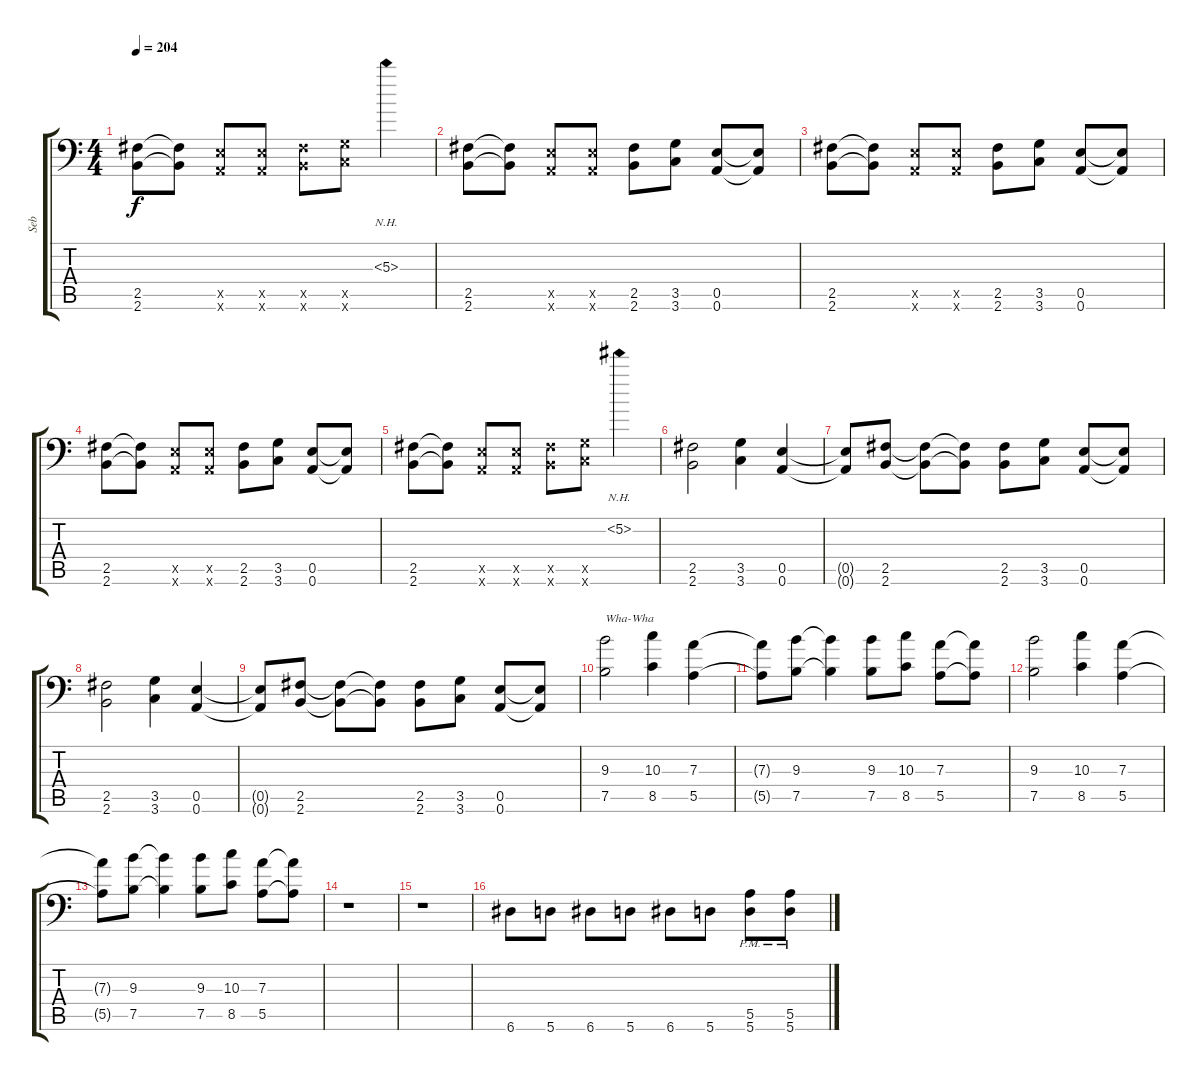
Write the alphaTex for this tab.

\track ("Seb" "Seb") {instrument distortionguitar}
\staff {score tabs}
\tuning (B3 Gb3 D3 A2 E2 A1) {hide}
\ts (4 4)
\tempo 204
\clef f4
\ks c
(2.5 2.6).8{dy f} (2.5{t} 2.6{t}).8 (0.5{x} 0.6{x}).8 (0.5{x} 0.6{x}).8 (2.5{x} 2.6{x}).8 (3.5{x} 3.6{x}).8 5.3{nh}.4 |
(2.5 2.6).8 (2.5{t} 2.6{t}).8 (0.5{x} 0.6{x}).8 (0.5{x} 0.6{x}).8 (2.5 2.6).8 (3.5 3.6).8 (0.5 0.6).8 (0.5{t} 0.6{t}).8 |
(2.5 2.6).8 (2.5{t} 2.6{t}).8 (0.5{x} 0.6{x}).8 (0.5{x} 0.6{x}).8 (2.5 2.6).8 (3.5 3.6).8 (0.5 0.6).8 (0.5{t} 0.6{t}).8 |
(2.5 2.6).8 (2.5{t} 2.6{t}).8 (0.5{x} 0.6{x}).8 (0.5{x} 0.6{x}).8 (2.5 2.6).8 (3.5 3.6).8 (0.5 0.6).8 (0.5{t} 0.6{t}).8 |
(2.5 2.6).8 (2.5{t} 2.6{t}).8 (0.5{x} 0.6{x}).8 (0.5{x} 0.6{x}).8 (2.5{x} 2.6{x}).8 (3.5{x} 3.6{x}).8 5.2{nh}.4 |
(2.5 2.6).2 (3.5 3.6).4 (0.5 0.6).4 |
(0.5{t} 0.6{t}).8 (2.5 2.6).8 (2.5{t} 2.6{t}).8 (2.5{t} 2.6{t}).8 (2.5 2.6).8 (3.5 3.6).8 (0.5 0.6).8 (0.5{t} 0.6{t}).8 |
(2.5 2.6).2 (3.5 3.6).4 (0.5 0.6).4 |
(0.5{t} 0.6{t}).8 (2.5 2.6).8 (2.5{t} 2.6{t}).8 (2.5{t} 2.6{t}).8 (2.5 2.6).8 (3.5 3.6).8 (0.5 0.6).8 (0.5{t} 0.6{t}).8 |
(9.3 7.5).2{txt "Wha-Wha"} (10.3 8.5).4 (7.3 5.5).4 |
(7.3{t} 5.5{t}).8 (9.3 7.5).8 (9.3{t} 7.5{t}).4 (9.3 7.5).8 (10.3 8.5).8 (7.3 5.5).8 (7.3{t} 5.5{t}).8 |
(9.3 7.5).2 (10.3 8.5).4 (7.3 5.5).4 |
(7.3{t} 5.5{t}).8 (9.3 7.5).8 (9.3{t} 7.5{t}).4 (9.3 7.5).8 (10.3 8.5).8 (7.3 5.5).8 (7.3{t} 5.5{t}).8 |
r.1 |
r.1 |
6.6.8 5.6.8 6.6.8 5.6.8 6.6.8 5.6.8 (5.5{pm} 5.6{pm}).8 (5.5{pm} 5.6{pm}).8
